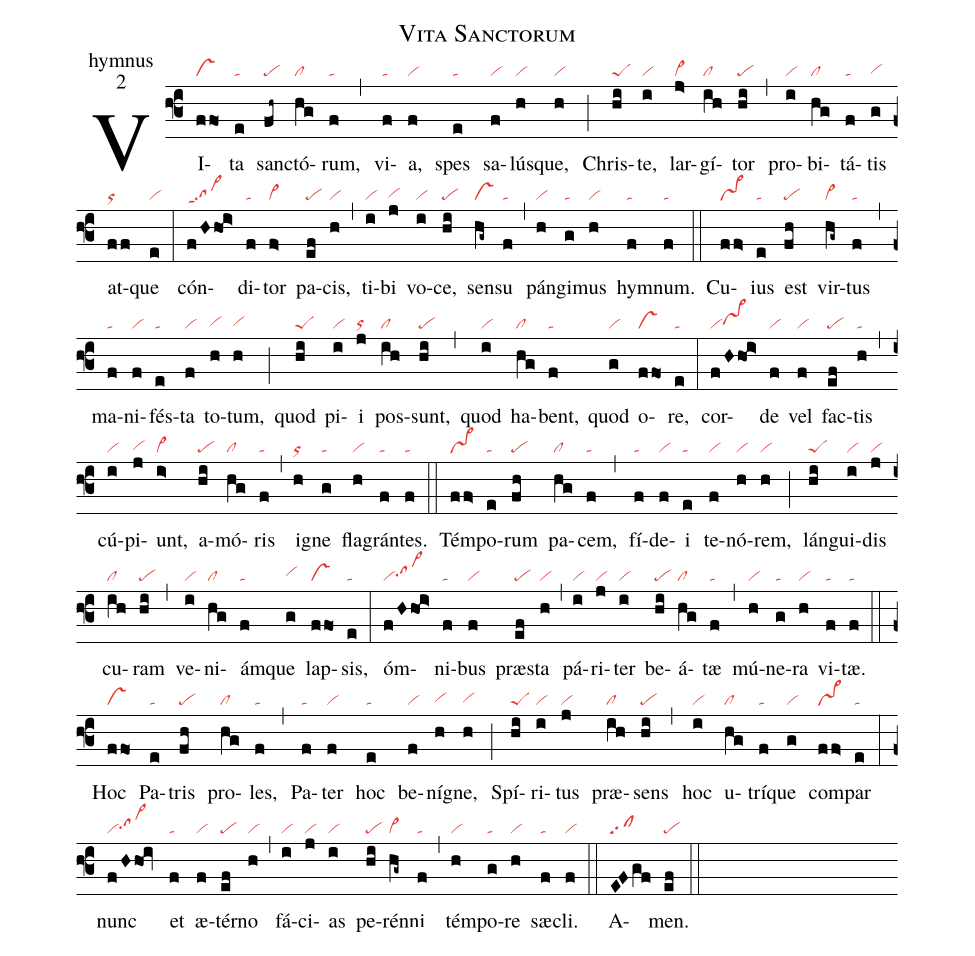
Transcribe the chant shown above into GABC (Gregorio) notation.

name: Vita Sanctorum;
office-part: hymnus;
mode: 2;
nabc-lines: 1;
%%
(f3)
VI(ffo1|vs)ta(e|ta) san(fh~|pe)ctó(hg|cl)rum,(f|ta) (,)
vi(f|ta)a,(f|vi) spes(e|ta) sa(f|vi)lús(h|vi)que,(h|vi) (;)
Chris(hi|peS)te,(i|vi) lar(j>|vi>)gí(ih|cl)tor(hi|pe) (,)
pro(i|vi)bi(hg|cl)tá(f|ta)tis(g|vihg) at(ff|or)que(e|vi) (:)
cón(fHho!i>|sa>ppt1)di(f|ta)tor(f>|vi>) pa(ef|pe)cis,(h|vi) (,)
ti(i|vi)bi(j|vihg) vo(i|vi)ce,(hi|pe) sen(hg~|vs)su(f|ta) (,)
pán(h|vi)gi(g|ta)mus(h|vi) hym(f|ta)num.(f|ta) (::)

Cu(ff>|vs>)ius(e|ta) est(fh|pe) vir(hg~|vi>)tus(f|ta) (,)
ma(f|ta)ni(f|vi)fés(e|ta)ta(f|vi) to(h|vihg)tum,(h|vihg) (;)
quod(hi|peS) pi(i|vi)i(j|orhg) pos(ih|cl)sunt,(hi|pe) (,)
quod(i|vi) ha(hg|cl)bent,(f|ta) quod(g|vi) o(ffo1|vs)re,(e|ta) (:)
cor(fHho!i>|vivs>hh)de(f|vi) vel(f|vi) fac(ef|pe)tis(h|ta) (,)
cú(i|vi)pi(j|vihg)unt,(i>|vi>) a(hi|pe)mó(hg|cl)ris(f|ta) (,)
ig(h|or)ne(g|ta) fla(h|vi)grán(f|ta)tes.(f|ta) (::)

Tém(ff>|vs>)po(e|ta)rum(fh|pe) pa(hg|cl)cem,(f|ta) (,)
fí(f|ta)de(f|vi)i(e|ta) te(f|vi)nó(h|vi)rem,(h|vi) (;)
lán(hi|peS)gui(i|vi)dis(j|vi) cu(ih|cl)ram(hi|pe) (,)
ve(i|vi)ni(hg|cl)ám(f|ta)que(g|vihh) lap(ffo1|vs)sis,(e|ta) (:)
óm(fHho!i>|visa>hh)ni(f|ta)bus(f|vi) præs(ef|pe)ta(h|vi) (,)
pá(i|vi)ri(j|vi)ter(i|vi) be(hi|pe)á(hg|cl)tæ(f|ta) (,)
mú(h|vi)ne(g|ta)ra(h|vi) vi(f|ta)tæ.(f|ta) (::)

Hoc(ffo1|vs) Pa(e|ta)tris(fh|pe) pro(hg|cl)les,(f|ta) (,)
Pa(f|ta)ter(f|vi) hoc(e|ta) be(f|vi)níg(h|vihg)ne,(h|vihg) (;)
Spí(hi|peS)ri(i|vi)tus(j|vi) præ(ih|cl)sens(hi|pe) (,)
hoc(i|vi) u(hg|cl)trí(f|ta)que(g|vi) com(ff>|vs>)par(e|ta) (:)
nunc(fHho!iv>|visa>hh) et(f|ta) æ(f|vi)tér(ef|pe)no(h|vi) (,)
fá(i|vi)ci(j|vi)as(i|vi) pe(hi|pe)rén(hg~|vi>)ni(f|ta) (,)
tém(h|vi)po(g|ta)re(h|vi) sæ(f|ta)cli.(f|vi) (::)

A(EFgf|sf)men.(ef|pe) (::)
